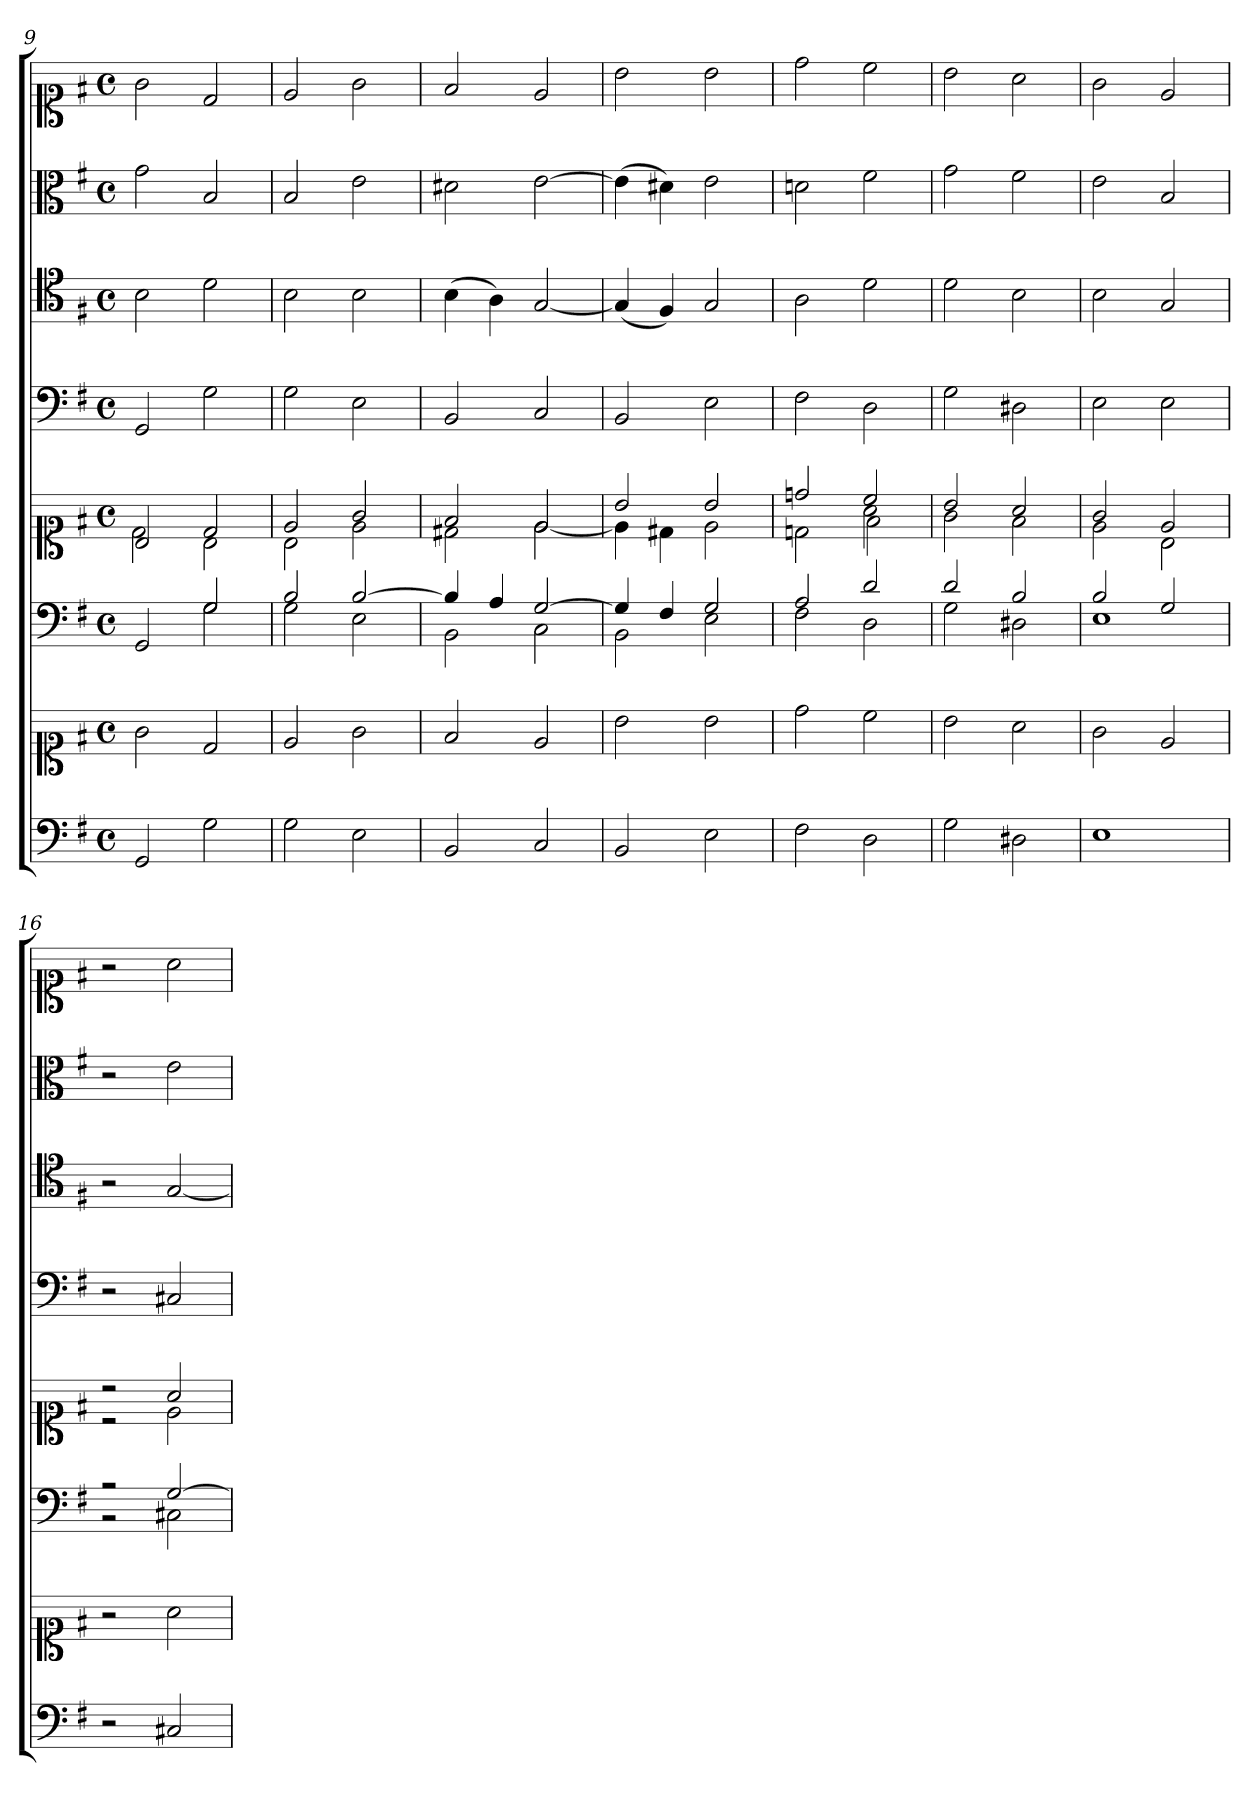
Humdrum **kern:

**kern	**kern	**kern	**kern	**kern	**kern	**kern	**kern
*part6	*part6	*part5	*part5	*part4	*part3	*part2	*part1
*staff8	*staff7	*staff6	*staff5	*staff4	*staff3	*staff2	*staff1
*clefF4	*clefC1	*clefF4	*clefC1	*clefF4	*clefC4	*clefC3	*clefC1
*k[f#]	*k[f#]	*k[f#]	*k[f#]	*k[f#]	*k[f#]	*k[f#]	*k[f#]
*G:	*G:	*G:	*G:	*G:	*G:	*G:	*G:
*M4/4	*M4/4	*M4/4	*M4/4	*M4/4	*M4/4	*M4/4	*M4/4
*met(c)	*met(c)	*met(c)	*met(c)	*met(c)	*met(c)	*met(c)	*met(c)
=9	=9	=9	=9	=9	=9	=9	=9
*	*	*^	*^	*	*	*	*
2GG	2g	2ryy	2GG	2B	2d	2GG	2B	2g	2g
2G	2d	2G	2G	2d	2B	2G	2d	2B	2d
=10	=10	=10	=10	=10	=10	=10	=10	=10	=10
2G	2e	2B	2G	2e	2B	2G	2B	2B	2e
2E	2g	[2B	2E	2g	2e	2E	2B	2e	2g
=11	=11	=11	=11	=11	=11	=11	=11	=11	=11
2BB	2f#	4B]	2BB	2f#	2d#X	2BB	(4B	2d#X	2f#
.	.	4A	.	.	.	.	4A)	.	.
2C	2e	[2G	2C	2e	[2e	2C	[2G	[2e	2e
=12	=12	=12	=12	=12	=12	=12	=12	=12	=12
2BB	2b	4G]	2BB	2b	4e]	2BB	(4G]	(4e]	2b
.	.	4F#	.	.	4d#X	.	4F#)	4d#X)	.
2E	2b	2G	2E	2b	2e	2E	2G	2e	2b
=13	=13	=13	=13	=13	=13	=13	=13	=13	=13
*	*	*	*	*	*^	*	*	*	*
2F#	2dd	2A	2F#	2ddn	2dn	2ryy	2F#	2A	2dn	2dd
2D	2cc	2d	2D	2cc	2a	2f#\	2D	2d	2f#	2cc
*	*	*	*	*	*v	*v	*	*	*	*
=14	=14	=14	=14	=14	=14	=14	=14	=14	=14
2G	2b	2d	2G	2b	2g	2G	2d	2g	2b
2D#X	2a	2B	2D#X	2a	2f#	2D#X	2B	2f#	2a
=15	=15	=15	=15	=15	=15	=15	=15	=15	=15
1E	2g	2B	1E	2g	2e	2E	2B	2e	2g
.	2e	2G	.	2e	2B	2E	2G	2B	2e
=16	=16	=16	=16	=16	=16	=16	=16	=16	=16
2r	2r	2r	2r	2r	2r	2r	2r	2r	2r
2C#X	2a	[2G	2C#X	2a	2e	2C#X	[2G	2e	2a
*	*	*v	*v	*	*	*	*	*	*
*	*	*	*v	*v	*	*	*	*
=	=	=	=	=	=	=	=
*-	*-	*-	*-	*-	*-	*-	*-
